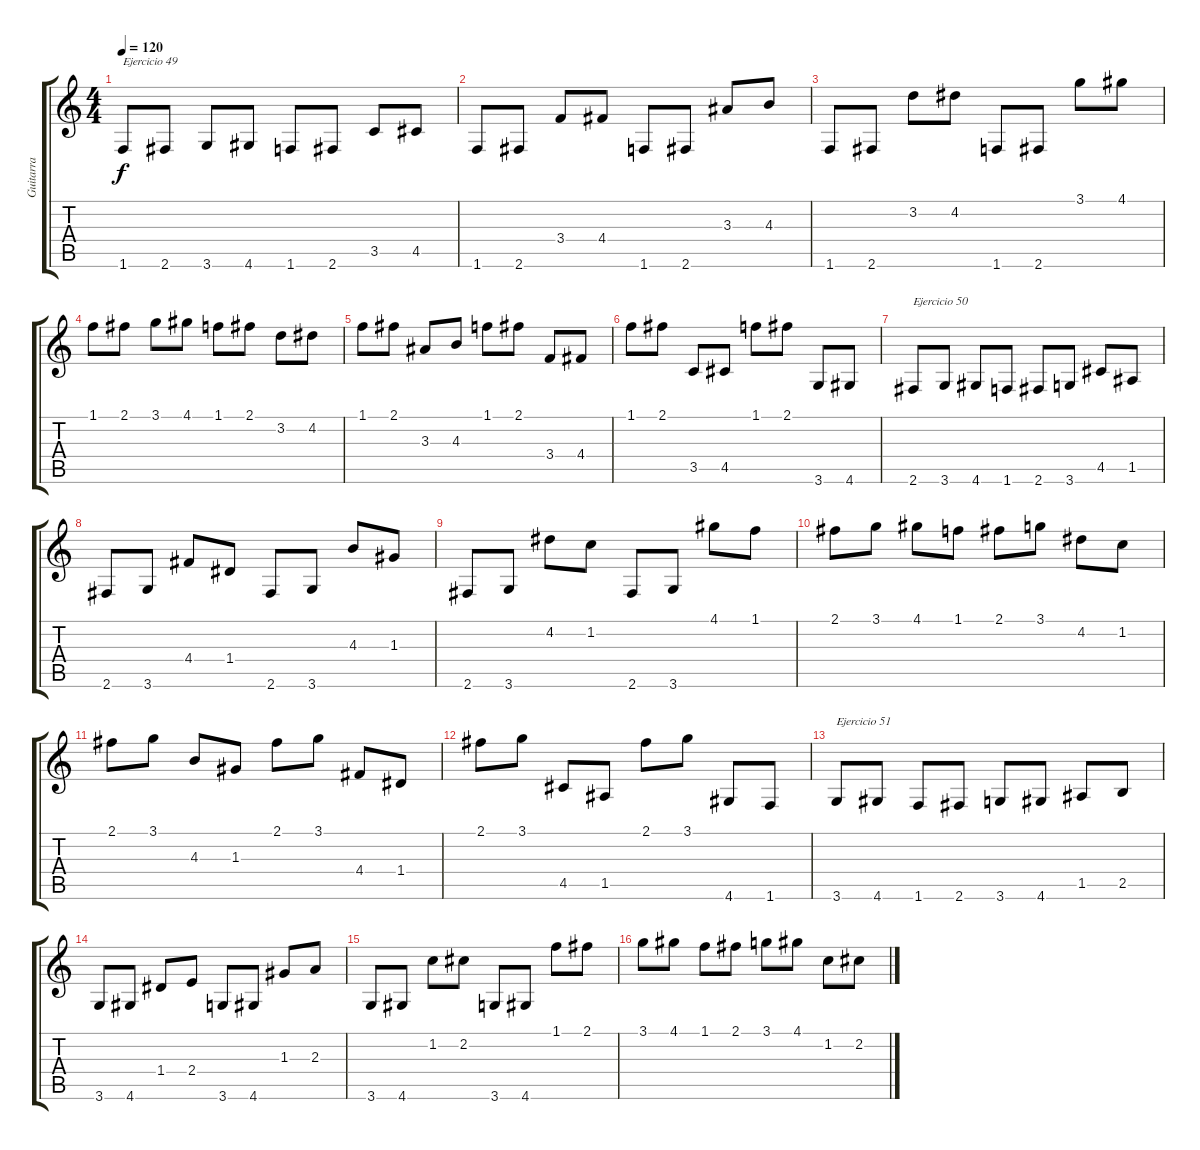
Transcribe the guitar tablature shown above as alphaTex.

\track ("Guitarra " "Guitarra ") {instrument acousticguitarnylon}
\staff {score tabs}
\tuning (E4 B3 G3 D3 A2 E2) {hide}
\ts (4 4)
\tempo 120
\clef g2
\ks c
1.6.8{txt "Ejercicio 49" dy f} 2.6.8 3.6.8 4.6.8 1.6.8 2.6.8 3.5.8 4.5.8 |
1.6.8 2.6.8 3.4.8 4.4.8 1.6.8 2.6.8 3.3.8 4.3.8 |
1.6.8 2.6.8 3.2.8 4.2.8 1.6.8 2.6.8 3.1.8 4.1.8 |
1.1.8 2.1.8 3.1.8 4.1.8 1.1.8 2.1.8 3.2.8 4.2.8 |
1.1.8 2.1.8 3.3.8 4.3.8 1.1.8 2.1.8 3.4.8 4.4.8 |
1.1.8 2.1.8 3.5.8 4.5.8 1.1.8 2.1.8 3.6.8 4.6.8 |
2.6.8{txt "Ejercicio 50"} 3.6.8 4.6.8 1.6.8 2.6.8 3.6.8 4.5.8 1.5.8 |
2.6.8 3.6.8 4.4.8 1.4.8 2.6.8 3.6.8 4.3.8 1.3.8 |
2.6.8 3.6.8 4.2.8 1.2.8 2.6.8 3.6.8 4.1.8 1.1.8 |
2.1.8 3.1.8 4.1.8 1.1.8 2.1.8 3.1.8 4.2.8 1.2.8 |
2.1.8 3.1.8 4.3.8 1.3.8 2.1.8 3.1.8 4.4.8 1.4.8 |
2.1.8 3.1.8 4.5.8 1.5.8 2.1.8 3.1.8 4.6.8 1.6.8 |
3.6.8{txt "Ejercicio 51"} 4.6.8 1.6.8 2.6.8 3.6.8 4.6.8 1.5.8 2.5.8 |
3.6.8 4.6.8 1.4.8 2.4.8 3.6.8 4.6.8 1.3.8 2.3.8 |
3.6.8 4.6.8 1.2.8 2.2.8 3.6.8 4.6.8 1.1.8 2.1.8 |
3.1.8 4.1.8 1.1.8 2.1.8 3.1.8 4.1.8 1.2.8 2.2.8
